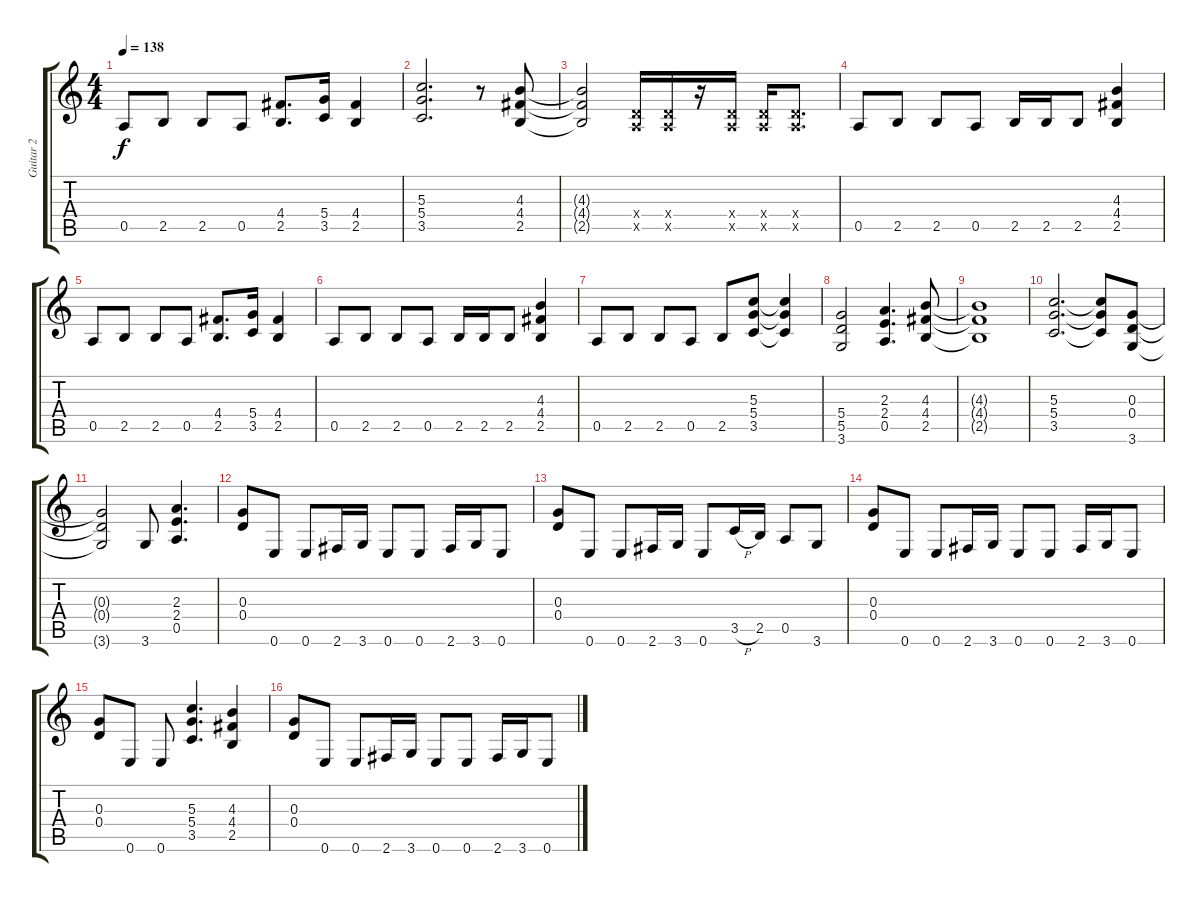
\track ("Guitar 2" "Guitar 2") {instrument distortionguitar}
\staff {score tabs}
\tuning (E4 B3 G3 D3 A2 E2) {hide}
\ts (4 4)
\tempo 138
\clef g2
\ks c
0.5.8{dy f} 2.5.8 2.5.8 0.5.8 (4.4 2.5).8{d} (5.4 3.5).16 (4.4 2.5).4 |
(5.3 5.4 3.5).2{d} r.8 (4.3 4.4 2.5).8 |
(4.3{t} 4.4{t} 2.5{t}).2 (0.4{x} 0.5{x}).16 (0.4{x} 0.5{x}).16 r.16 (0.4{x} 0.5{x}).16 (0.4{x} 0.5{x}).16 (0.4{x} 0.5{x}).8{d} |
0.5.8 2.5.8 2.5.8 0.5.8 2.5.16 2.5.16 2.5.8 (4.3 4.4 2.5).4 |
0.5.8 2.5.8 2.5.8 0.5.8 (4.4 2.5).8{d} (5.4 3.5).16 (4.4 2.5).4 |
0.5.8 2.5.8 2.5.8 0.5.8 2.5.16 2.5.16 2.5.8 (4.3 4.4 2.5).4 |
0.5.8 2.5.8 2.5.8 0.5.8 2.5.8 (5.3 5.4 3.5).8 (5.3{t} 5.4{t} 3.5{t}).4 |
(5.4 5.5 3.6).2 (2.3 2.4 0.5).4{d} (4.3 4.4 2.5).8 |
(4.3{t} 4.4{t} 2.5{t}).1 |
(5.3 5.4 3.5).2{d} (5.3{t} 5.4{t} 3.5{t}).8 (0.3 0.4 3.6).8 |
(0.3{t} 0.4{t} 3.6{t}).2 3.6.8 (2.3 2.4 0.5).4{d} |
(0.3 0.4).8 0.6.8 0.6.8 2.6.16 3.6.16 0.6.8 0.6.8 2.6.16 3.6.16 0.6.8 |
(0.3 0.4).8 0.6.8 0.6.8 2.6.16 3.6.16 0.6.8 3.5{h}.16 2.5.16 0.5.8 3.6.8 |
(0.3 0.4).8 0.6.8 0.6.8 2.6.16 3.6.16 0.6.8 0.6.8 2.6.16 3.6.16 0.6.8 |
(0.3 0.4).8 0.6.8 0.6.8 (5.3 5.4 3.5).4{d} (4.3 4.4 2.5).4 |
(0.3 0.4).8 0.6.8 0.6.8 2.6.16 3.6.16 0.6.8 0.6.8 2.6.16 3.6.16 0.6.8
